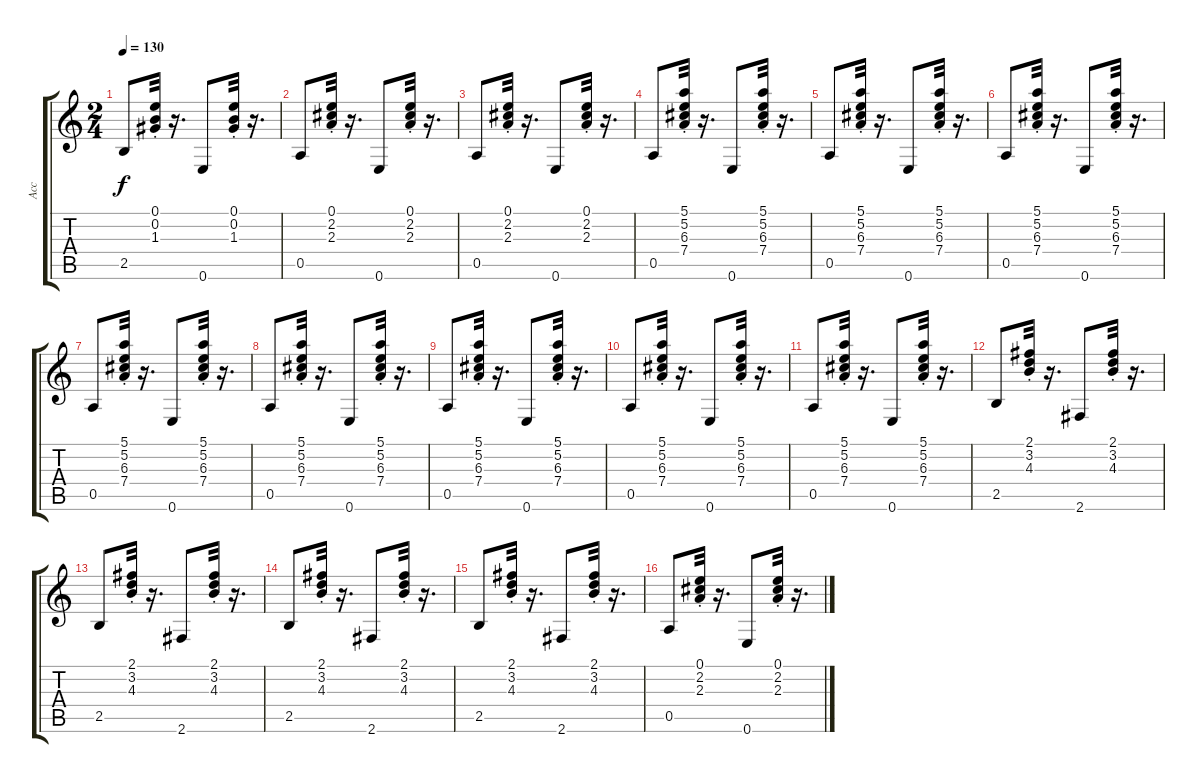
\track ("Acc" "Acc") {instrument acousticguitarnylon}
\staff {score tabs}
\tuning (E4 B3 G3 D3 A2 E2) {hide}
\ts (2 4)
\tempo 130
\clef g2
\ks c
2.5.8{dy f} (0.1{st} 0.2{st} 1.3{st}).32 r.16{d} 0.6.8 (0.1{st} 0.2{st} 1.3{st}).32 r.16{d} |
0.5.8 (0.1{st} 2.2{st} 2.3{st}).32 r.16{d} 0.6.8 (0.1{st} 2.2{st} 2.3{st}).32 r.16{d} |
0.5.8 (0.1{st} 2.2{st} 2.3{st}).32 r.16{d} 0.6.8 (0.1{st} 2.2{st} 2.3{st}).32 r.16{d} |
0.5.8 (5.1{st} 5.2{st} 6.3{st} 7.4{st}).32 r.16{d} 0.6.8 (5.1{st} 5.2{st} 6.3{st} 7.4{st}).32 r.16{d} |
0.5.8 (5.1{st} 5.2{st} 6.3{st} 7.4{st}).32 r.16{d} 0.6.8 (5.1{st} 5.2{st} 6.3{st} 7.4{st}).32 r.16{d} |
0.5.8 (5.1{st} 5.2{st} 6.3{st} 7.4{st}).32 r.16{d} 0.6.8 (5.1{st} 5.2{st} 6.3{st} 7.4{st}).32 r.16{d} |
0.5.8 (5.1{st} 5.2{st} 6.3{st} 7.4{st}).32 r.16{d} 0.6.8 (5.1{st} 5.2{st} 6.3{st} 7.4{st}).32 r.16{d} |
0.5.8 (5.1{st} 5.2{st} 6.3{st} 7.4{st}).32 r.16{d} 0.6.8 (5.1{st} 5.2{st} 6.3{st} 7.4{st}).32 r.16{d} |
0.5.8 (5.1{st} 5.2{st} 6.3{st} 7.4{st}).32 r.16{d} 0.6.8 (5.1{st} 5.2{st} 6.3{st} 7.4{st}).32 r.16{d} |
0.5.8 (5.1{st} 5.2{st} 6.3{st} 7.4{st}).32 r.16{d} 0.6.8 (5.1{st} 5.2{st} 6.3{st} 7.4{st}).32 r.16{d} |
0.5.8 (5.1{st} 5.2{st} 6.3{st} 7.4{st}).32 r.16{d} 0.6.8 (5.1{st} 5.2{st} 6.3{st} 7.4{st}).32 r.16{d} |
2.5.8 (2.1{st} 3.2{st} 4.3{st}).32 r.16{d} 2.6.8 (2.1{st} 3.2{st} 4.3{st}).32 r.16{d} |
2.5.8 (2.1{st} 3.2{st} 4.3{st}).32 r.16{d} 2.6.8 (2.1{st} 3.2{st} 4.3{st}).32 r.16{d} |
2.5.8 (2.1{st} 3.2{st} 4.3{st}).32 r.16{d} 2.6.8 (2.1{st} 3.2{st} 4.3{st}).32 r.16{d} |
2.5.8 (2.1{st} 3.2{st} 4.3{st}).32 r.16{d} 2.6.8 (2.1{st} 3.2{st} 4.3{st}).32 r.16{d} |
0.5.8 (0.1{st} 2.2{st} 2.3{st}).32 r.16{d} 0.6.8 (0.1{st} 2.2{st} 2.3{st}).32 r.16{d}
